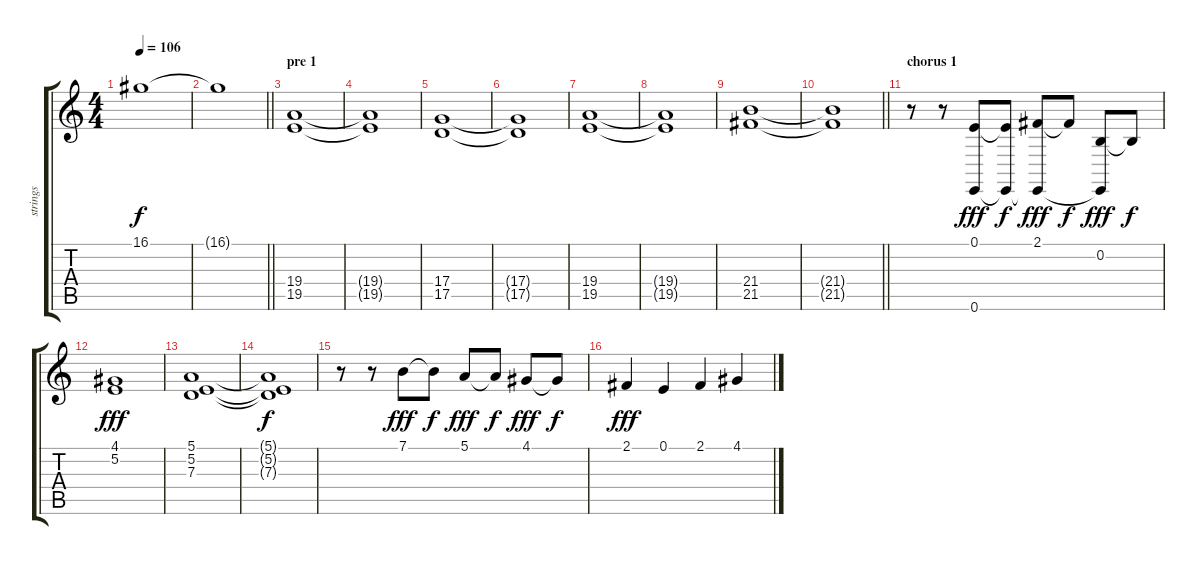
\track ("strings" "strings") {instrument stringensemble1}
\staff {score tabs}
\tuning (E4 B3 G3 D3 A2 E2) {hide}
\ts (4 4)
\tempo 106
\clef g2
\ks c
16.1.1{dy f} |
\barLineRight lightlight
16.1{t}.1 |
\section ("" "pre 1")
(19.4 19.5).1 |
(19.4{t} 19.5{t}).1 |
(17.4 17.5).1 |
(17.4{t} 17.5{t}).1 |
(19.4 19.5).1 |
(19.4{t} 19.5{t}).1 |
(21.4 21.5).1 |
\barLineRight lightlight
(21.4{t} 21.5{t}).1 |
\section ("" "chorus 1")
r.8 r.8 (0.1 0.6).8{dy fff} (0.1{t} 0.6{t}).8{dy f} (2.1 0.6{t}).8{dy fff} 2.1{t}.8{dy f} (0.2 0.6{t}).8{dy fff} 0.2{t}.8{dy f} |
(4.1 5.2).1{dy fff} |
(5.1 5.2 7.3).1 |
(5.1{t} 5.2{t} 7.3{t}).1{dy f} |
r.8 r.8 7.1.8{dy fff} 7.1{t}.8{dy f} 5.1.8{dy fff} 5.1{t}.8{dy f} 4.1.8{dy fff} 4.1{t}.8{dy f} |
2.1.4{dy fff} 0.1.4 2.1.4 4.1.4
